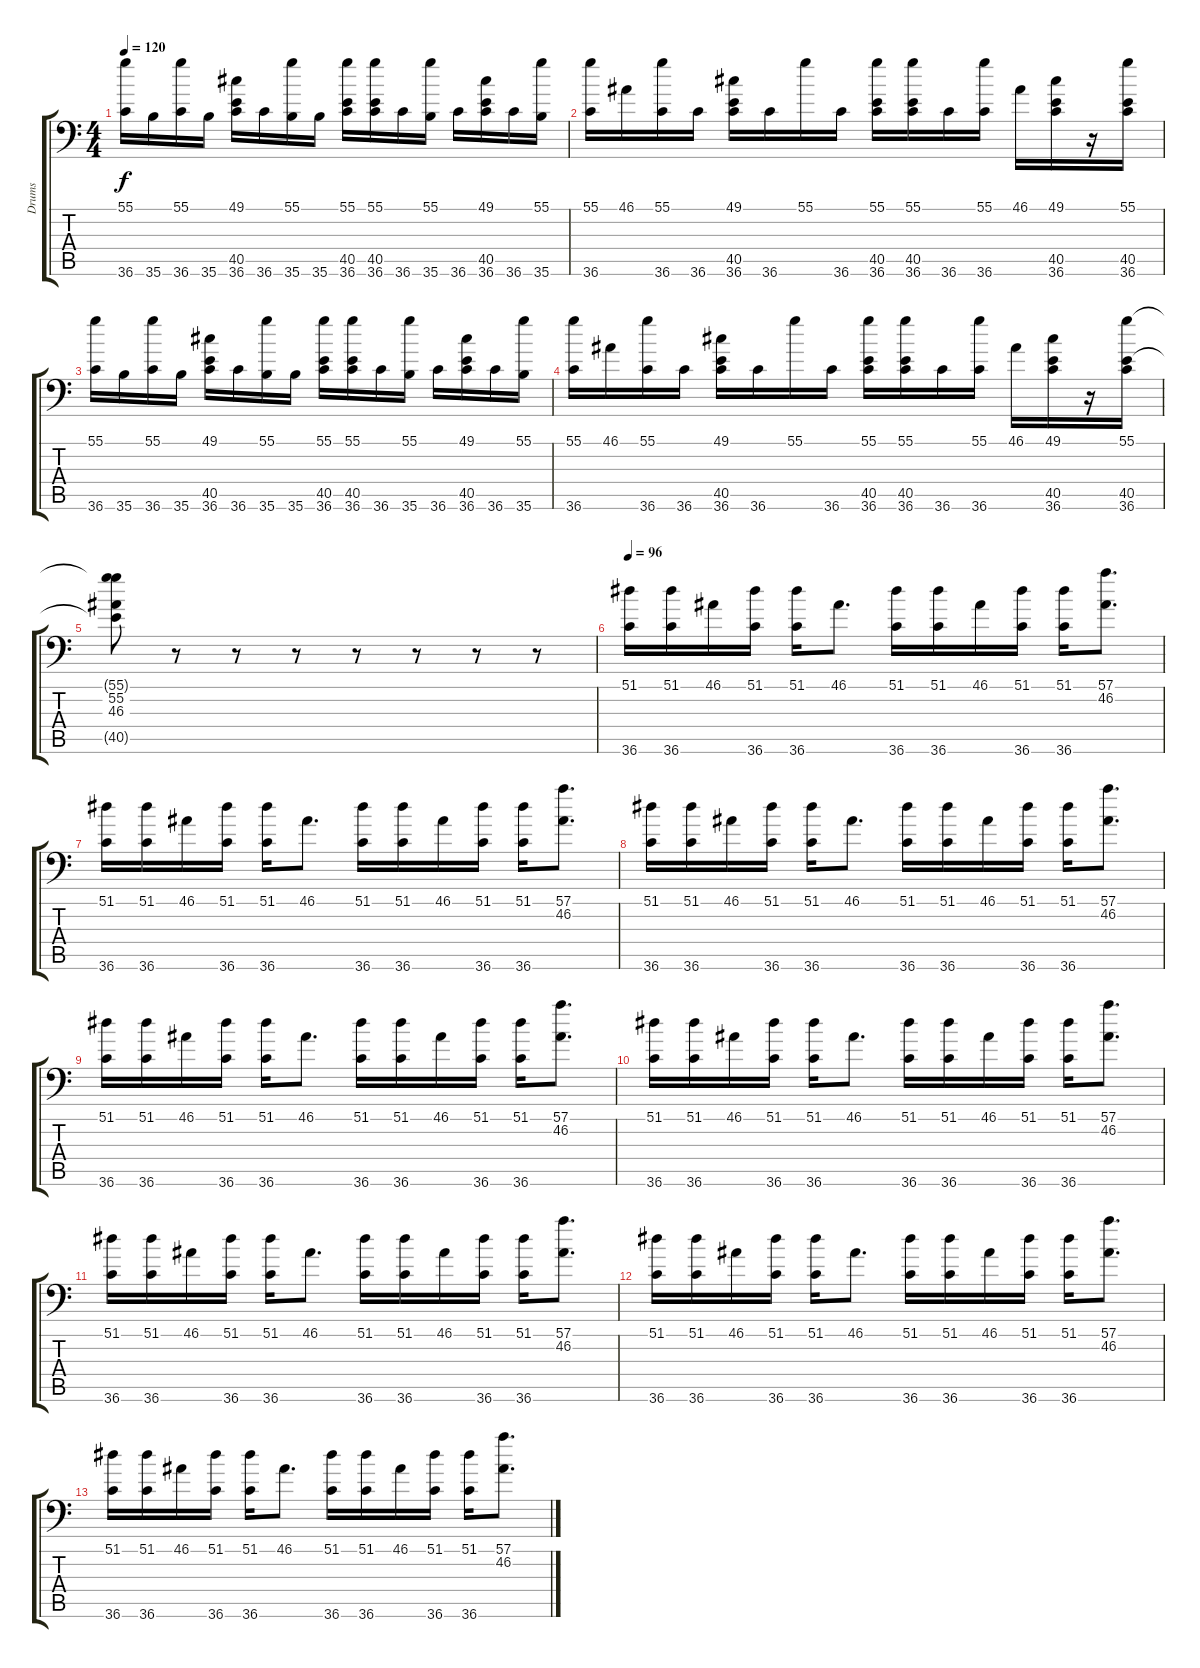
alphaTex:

\track ("Drums" "Drums") {instrument acousticgrandpiano}
\staff {score tabs}
\tuning (C-1 C-1 C-1 C-1 C-1 C-1) {hide}
\ts (4 4)
\tempo 120
\clef f4
\ks c
(55.1 36.6).16{dy f} 35.6.16 (55.1 36.6).16 35.6.16 (49.1 40.5 36.6).16 36.6.16 (55.1 35.6).16 35.6.16 (55.1 40.5 36.6).16 (55.1 40.5 36.6).16 36.6.16 (55.1 35.6).16 36.6.16 (49.1 40.5 36.6).16 36.6.16 (55.1 35.6).16 |
(55.1 36.6).16 46.1.16 (55.1 36.6).16 36.6.16 (49.1 40.5 36.6).16 36.6.16 55.1.16 36.6.16 (55.1 40.5 36.6).16 (55.1 40.5 36.6).16 36.6.16 (55.1 36.6).16 46.1.16 (49.1 40.5 36.6).16 r.16 (55.1 40.5 36.6).16 |
(55.1 36.6).16 35.6.16 (55.1 36.6).16 35.6.16 (49.1 40.5 36.6).16 36.6.16 (55.1 35.6).16 35.6.16 (55.1 40.5 36.6).16 (55.1 40.5 36.6).16 36.6.16 (55.1 35.6).16 36.6.16 (49.1 40.5 36.6).16 36.6.16 (55.1 35.6).16 |
(55.1 36.6).16 46.1.16 (55.1 36.6).16 36.6.16 (49.1 40.5 36.6).16 36.6.16 55.1.16 36.6.16 (55.1 40.5 36.6).16 (55.1 40.5 36.6).16 36.6.16 (55.1 36.6).16 46.1.16 (49.1 40.5 36.6).16 r.16 (55.1 40.5 36.6).16 |
(55.1{t} 55.2 46.3 40.5{t}).8 r.8 r.8 r.8 r.8 r.8 r.8 r.8 |
\tempo 96
(51.1 36.6).16 (51.1 36.6).16 46.1.16 (51.1 36.6).16 (51.1 36.6).16 46.1.8{d} (51.1 36.6).16 (51.1 36.6).16 46.1.16 (51.1 36.6).16 (51.1 36.6).16 (57.1 46.2).8{d} |
(51.1 36.6).16 (51.1 36.6).16 46.1.16 (51.1 36.6).16 (51.1 36.6).16 46.1.8{d} (51.1 36.6).16 (51.1 36.6).16 46.1.16 (51.1 36.6).16 (51.1 36.6).16 (57.1 46.2).8{d} |
(51.1 36.6).16 (51.1 36.6).16 46.1.16 (51.1 36.6).16 (51.1 36.6).16 46.1.8{d} (51.1 36.6).16 (51.1 36.6).16 46.1.16 (51.1 36.6).16 (51.1 36.6).16 (57.1 46.2).8{d} |
(51.1 36.6).16 (51.1 36.6).16 46.1.16 (51.1 36.6).16 (51.1 36.6).16 46.1.8{d} (51.1 36.6).16 (51.1 36.6).16 46.1.16 (51.1 36.6).16 (51.1 36.6).16 (57.1 46.2).8{d} |
(51.1 36.6).16 (51.1 36.6).16 46.1.16 (51.1 36.6).16 (51.1 36.6).16 46.1.8{d} (51.1 36.6).16 (51.1 36.6).16 46.1.16 (51.1 36.6).16 (51.1 36.6).16 (57.1 46.2).8{d} |
(51.1 36.6).16 (51.1 36.6).16 46.1.16 (51.1 36.6).16 (51.1 36.6).16 46.1.8{d} (51.1 36.6).16 (51.1 36.6).16 46.1.16 (51.1 36.6).16 (51.1 36.6).16 (57.1 46.2).8{d} |
(51.1 36.6).16 (51.1 36.6).16 46.1.16 (51.1 36.6).16 (51.1 36.6).16 46.1.8{d} (51.1 36.6).16 (51.1 36.6).16 46.1.16 (51.1 36.6).16 (51.1 36.6).16 (57.1 46.2).8{d} |
(51.1 36.6).16 (51.1 36.6).16 46.1.16 (51.1 36.6).16 (51.1 36.6).16 46.1.8{d} (51.1 36.6).16 (51.1 36.6).16 46.1.16 (51.1 36.6).16 (51.1 36.6).16 (57.1 46.2).8{d}
